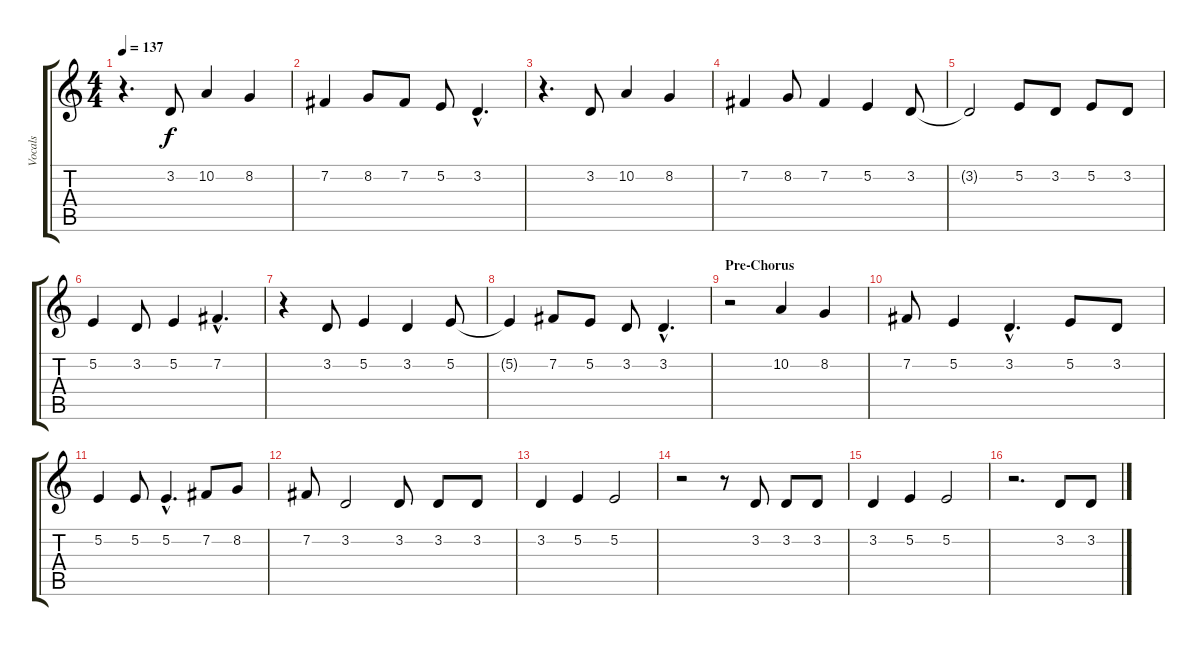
\track ("Vocals" "Vocals") {instrument flute}
\staff {score tabs}
\tuning (E4 B3 G3 D3 A2 E2) {hide}
\ts (4 4)
\tempo 137
\clef g2
\ks c
r.4{d dy f} 3.2.8 10.2.4 8.2.4 |
7.2.4 8.2.8 7.2.8 5.2.8 3.2{hac}.4{d} |
r.4{d} 3.2.8 10.2.4 8.2.4 |
7.2.4 8.2.8 7.2.4 5.2.4 3.2.8 |
3.2{t}.2 5.2.8 3.2.8 5.2.8 3.2.8 |
5.2.4 3.2.8 5.2.4 7.2{hac}.4{d} |
r.4 3.2.8 5.2.4 3.2.4 5.2.8 |
5.2{t}.4 7.2.8 5.2.8 3.2.8 3.2{hac}.4{d} |
\section ("" "Pre-Chorus")
r.2 10.2.4 8.2.4 |
7.2.8 5.2.4 3.2{hac}.4{d} 5.2.8 3.2.8 |
5.2.4 5.2.8 5.2{hac}.4{d} 7.2.8 8.2.8 |
7.2.8 3.2.2 3.2.8 3.2.8 3.2.8 |
3.2.4 5.2.4 5.2.2 |
r.2 r.8 3.2.8 3.2.8 3.2.8 |
3.2.4 5.2.4 5.2.2 |
r.2{d} 3.2.8 3.2.8
